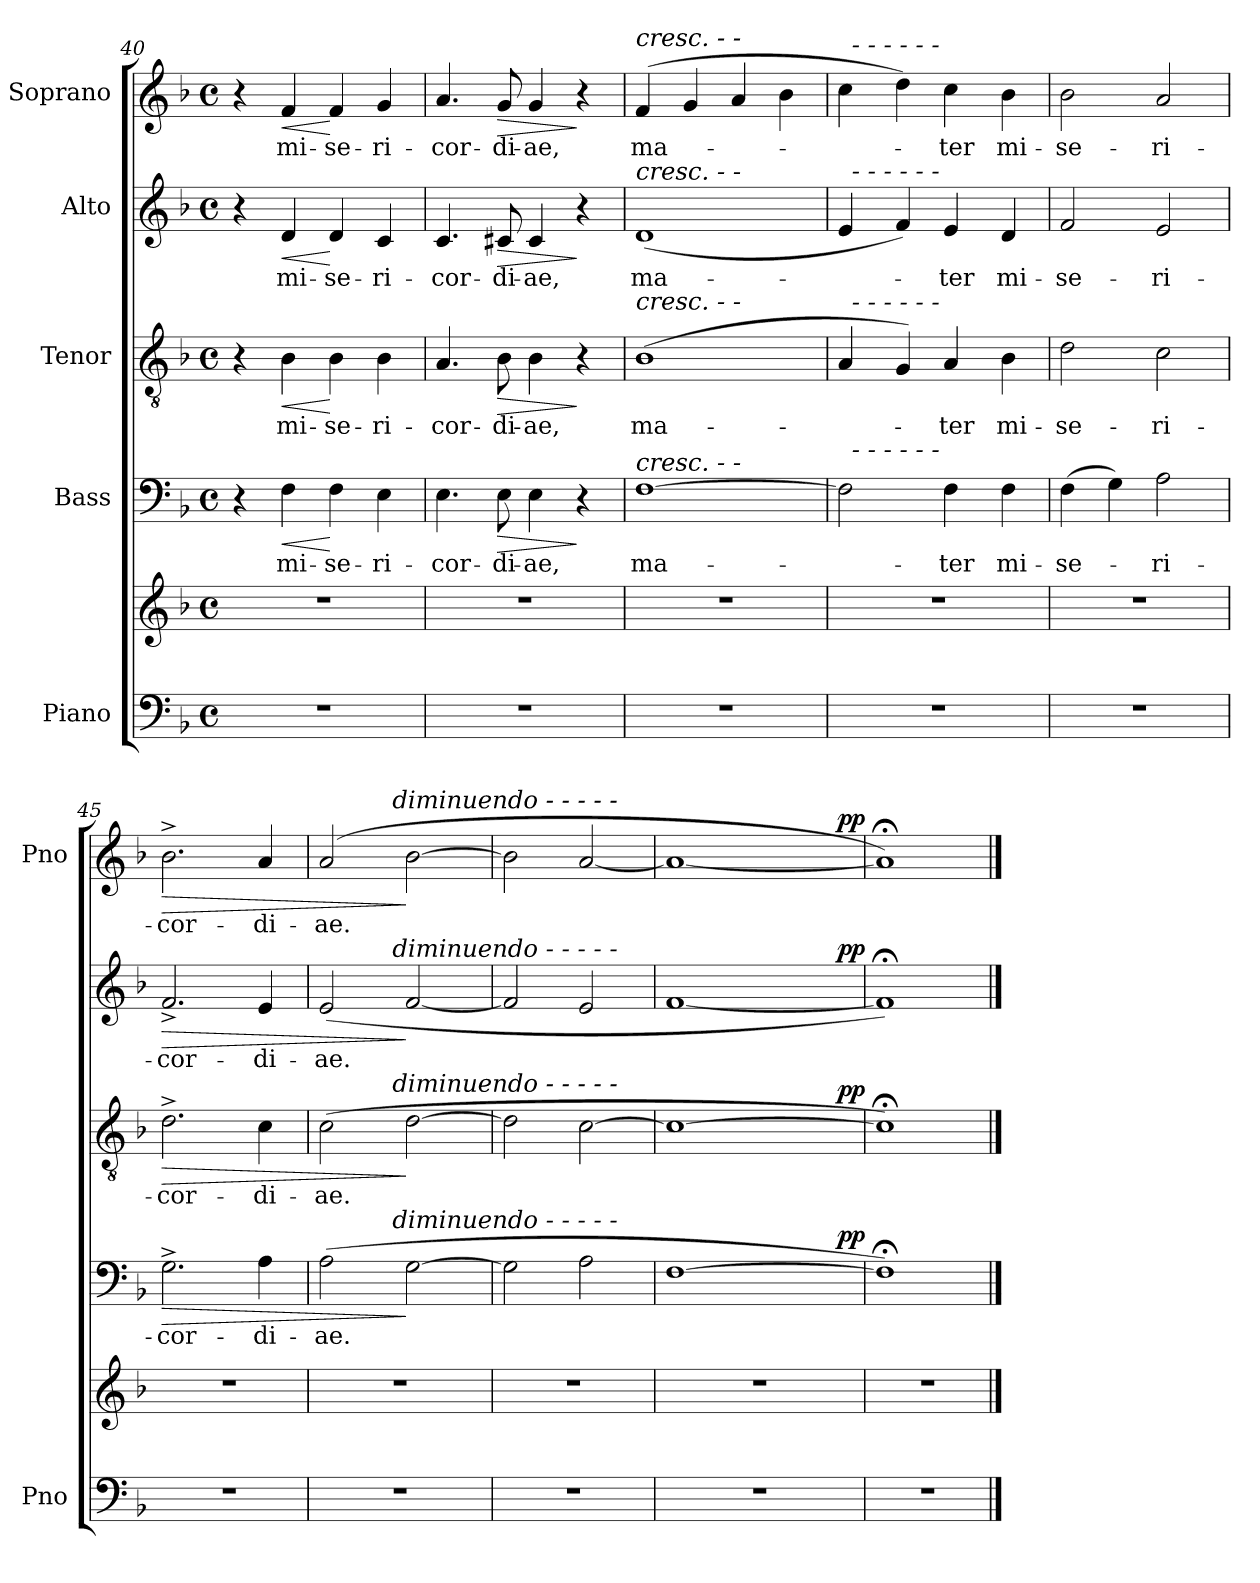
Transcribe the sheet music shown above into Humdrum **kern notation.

**kern	**kern	**kern	**text	**dynam	**kern	**text	**dynam	**kern	**text	**dynam	**kern	**text	**dynam
*part5	*part5	*part4	*part4	*part4	*part3	*part3	*part3	*part2	*part2	*part2	*part1	*part1	*part1
*staff6	*staff5	*staff4	*staff4	*staff4	*staff3	*staff3	*staff3	*staff2	*staff2	*staff2	*staff1	*staff1	*staff1
*I"Piano	*	*I"Bass	*	*	*I"Tenor	*	*	*I"Alto	*	*	*I"Soprano	*	*
*I'Pno	*	*	*	*	*	*	*	*	*	*	*I'Pno	*	*
*clefF4	*clefG2	*clefF4	*	*	*clefGv2	*	*	*clefG2	*	*	*clefG2	*	*
*k[b-]	*k[b-]	*k[b-]	*	*	*k[b-]	*	*	*k[b-]	*	*	*k[b-]	*	*
*F:	*F:	*F:	*	*	*F:	*	*	*F:	*	*	*F:	*	*
*M4/4	*M4/4	*M4/4	*	*	*M4/4	*	*	*M4/4	*	*	*M4/4	*	*
*met(c)	*met(c)	*met(c)	*	*	*met(c)	*	*	*met(c)	*	*	*met(c)	*	*
=40	=40	=40	=40	=40	=40	=40	=40	=40	=40	=40	=40	=40	=40
1r	1r	4r	.	.	4r	.	.	4r	.	.	4r	.	.
!	!	!	!	!LO:HP:b	!	!	!LO:HP:b	!	!	!LO:HP:b	!	!	!LO:HP:b
.	.	4F\	mi-	<	4B-\	mi-	<	4d/	mi-	<	4f/	mi-	<
.	.	4F\	-se-	[	4B-\	-se-	[	4d/	-se-	[	4f/	-se-	[
.	.	4E\	-ri-	.	4B-\	-ri-	.	4c/	-ri-	.	4g/	-ri-	.
=41	=41	=41	=41	=41	=41	=41	=41	=41	=41	=41	=41	=41	=41
1r	1r	4.E\	-cor-	.	4.A/	-cor-	.	4.c/	-cor-	.	4.a/	-cor-	.
!	!	!	!	!LO:HP:b	!	!	!LO:HP:b	!	!	!LO:HP:b	!	!	!LO:HP:b
.	.	8E\	-di-	>	8B-\	-di-	>	8c#X/	-di-	>	8g/	-di-	>
.	.	4E\	-ae,	.	4B-\	-ae,	.	4c#/	-ae,	.	4g/	-ae,	.
.	.	4r	.	]	4r	.	]	4r	.	]	4r	.	]
=42	=42	=42	=42	=42	=42	=42	=42	=42	=42	=42	=42	=42	=42
!	!	!	!	!	!	!	!	!	!	!	!LO:TX:a:i:t=cresc.    -          -	!	!
!	!	!	!	!	!	!	!	!LO:TX:a:i:t=cresc.    -          -	!	!	!	!	!
!	!	!	!	!	!LO:TX:a:i:t=cresc.    -          -	!	!	!	!	!	!	!	!
!	!	!LO:TX:a:i:t=cresc.    -          -	!	!	!	!	!	!	!	!	!	!	!
1r	1r	[1F	ma-	.	(1B-	ma-	.	(1d	ma-	.	(4f/	ma-	.
.	.	.	.	.	.	.	.	.	.	.	4g/	.	.
.	.	.	.	.	.	.	.	.	.	.	4a/	.	.
.	.	.	.	.	.	.	.	.	.	.	4b-\	.	.
!!LO:LB:g=z
=43	=43	=43	=43	=43	=43	=43	=43	=43	=43	=43	=43	=43	=43
*	*	*^	*	*	*^	*	*	*^	*	*	*^	*	*
1r	1r	2F\]	32ryy	-­-	.	4A/	32ryy	-­-	.	4e/	32ryy	-­-	.	4cc\	32ryy	-­-	.
!	!	!	!	!	!	!	!	!	!	!	!	!	!	!	!LO:TX:a:i:t=-         -         -         -         -         -	!	!
!	!	!	!	!	!	!	!	!	!	!	!LO:TX:a:i:t=-         -         -         -         -         -	!	!	!	!	!	!
!	!	!	!	!	!	!	!LO:TX:a:i:t=-         -         -         -         -         -	!	!	!	!	!	!	!	!	!	!
!	!	!	!LO:TX:a:i:t=-         -         -         -         -         -	!	!	!	!	!	!	!	!	!	!	!	!	!	!
.	.	.	2ryy	.	.	.	2ryy	.	.	.	2ryy	.	.	.	2ryy	.	.
.	.	.	.	.	.	4G/)	.	.	.	4f/)	.	.	.	4dd\)	.	.	.
.	.	4F\	.	-ter	.	4A/	.	-ter	.	4e/	.	-ter	.	4cc\	.	-ter	.
.	.	.	4...ryy	.	.	.	4...ryy	.	.	.	4...ryy	.	.	.	4...ryy	.	.
.	.	4F\	.	mi-	.	4B-\	.	mi-	.	4d/	.	mi-	.	4b-\	.	mi-	.
*	*	*v	*v	*	*	*	*	*	*	*v	*v	*	*	*v	*v	*	*
*	*	*	*	*	*v	*v	*	*	*	*	*	*	*	*
=44	=44	=44	=44	=44	=44	=44	=44	=44	=44	=44	=44	=44	=44
1r	1r	(4F\	-se-	.	2d\	-se-	.	2f/	-se-	.	2b-\	-se-	.
.	.	4G\)	.	.	.	.	.	.	.	.	.	.	.
.	.	2A\	-ri-	.	2c\	-ri-	.	2e/	-ri-	.	2a/	-ri-	.
=45	=45	=45	=45	=45	=45	=45	=45	=45	=45	=45	=45	=45	=45
!	!	!	!	!LO:HP:b	!	!	!LO:HP:b	!	!	!LO:HP:b	!	!	!LO:HP:b
1r	1r	2.G^>\	-cor-	>	2.d^>\	-cor-	>	2.f^>/	-cor-	>	2.b-^>\	-cor-	>
.	.	4A\	-di-	.	4c\	-di-	.	4e/	-di-	.	4a/	-di-	.
=46	=46	=46	=46	=46	=46	=46	=46	=46	=46	=46	=46	=46	=46
*	*	*^	*	*	*^	*	*	*^	*	*	*^	*	*
1r	1r	(2A\	4...ryy	-ae.	.	(2c\	4...ryy	-ae.	.	(2e/	4...ryy	-ae.	.	(2a/	4...ryy	-ae.	.
!	!	!	!	!	!	!	!	!	!	!	!	!	!	!	!LO:TX:a:i:t=diminuendo    -         -         -         -         -	!	!
!	!	!	!	!	!	!	!	!	!	!	!LO:TX:a:i:t=diminuendo    -         -         -         -         -	!	!	!	!	!	!
!	!	!	!	!	!	!	!LO:TX:a:i:t=diminuendo    -         -         -         -         -	!	!	!	!	!	!	!	!	!	!
!	!	!	!LO:TX:a:i:t=diminuendo    -         -         -         -         -	!	!	!	!	!	!	!	!	!	!	!	!	!	!
.	.	.	2ryy	.	.	.	2ryy	.	.	.	2ryy	.	.	.	2ryy	.	.
.	.	[2G\	.	.	]	[2d\	.	.	]	[2f/	.	.	]	[2b-\	.	.	]
.	.	.	32ryy	.	.	.	32ryy	.	.	.	32ryy	.	.	.	32ryy	.	.
*	*	*v	*v	*	*	*	*	*	*	*v	*v	*	*	*v	*v	*	*
*	*	*	*	*	*v	*v	*	*	*	*	*	*	*	*
=47	=47	=47	=47	=47	=47	=47	=47	=47	=47	=47	=47	=47	=47
1r	1r	2G\]	.	.	2d\]	.	.	2f/]	.	.	2b-\]	.	.
.	.	2A\	.	.	[2c\	.	.	2e/	.	.	[2a/	.	.
=48	=48	=48	=48	=48	=48	=48	=48	=48	=48	=48	=48	=48	=48
*	*	*^	*	*	*^	*	*	*^	*	*	*^	*	*
1r	1r	[1F	2ryy	.	.	1c_	2ryy	.	.	[1f	2ryy	.	.	1a_	2ryy	.	.
.	.	.	4ryy	.	.	.	4ryy	.	.	.	4ryy	.	.	.	4ryy	.	.
.	.	.	8ryy	.	.	.	8ryy	.	.	.	8ryy	.	.	.	8ryy	.	.
.	.	.	32ryy	.	.	.	32ryy	.	.	.	32ryy	.	.	.	32ryy	.	.
!	!	!	!	!	!LO:DY:a	!	!	!	!LO:DY:a	!	!	!	!LO:DY:a	!	!	!	!LO:DY:a
.	.	.	16.ryy	.	pp	.	16.ryy	.	pp	.	16.ryy	.	pp	.	16.ryy	.	pp
*	*	*v	*v	*	*	*	*	*	*	*v	*v	*	*	*v	*v	*	*
*	*	*	*	*	*v	*v	*	*	*	*	*	*	*	*
=49	=49	=49	=49	=49	=49	=49	=49	=49	=49	=49	=49	=49	=49
1r	1r	1F;<])	.	.	1c;<])	.	.	1f;<])	.	.	1a;<])	.	.
==	==	==	==	==	==	==	==	==	==	==	==	==	==
*-	*-	*-	*-	*-	*-	*-	*-	*-	*-	*-	*-	*-	*-
